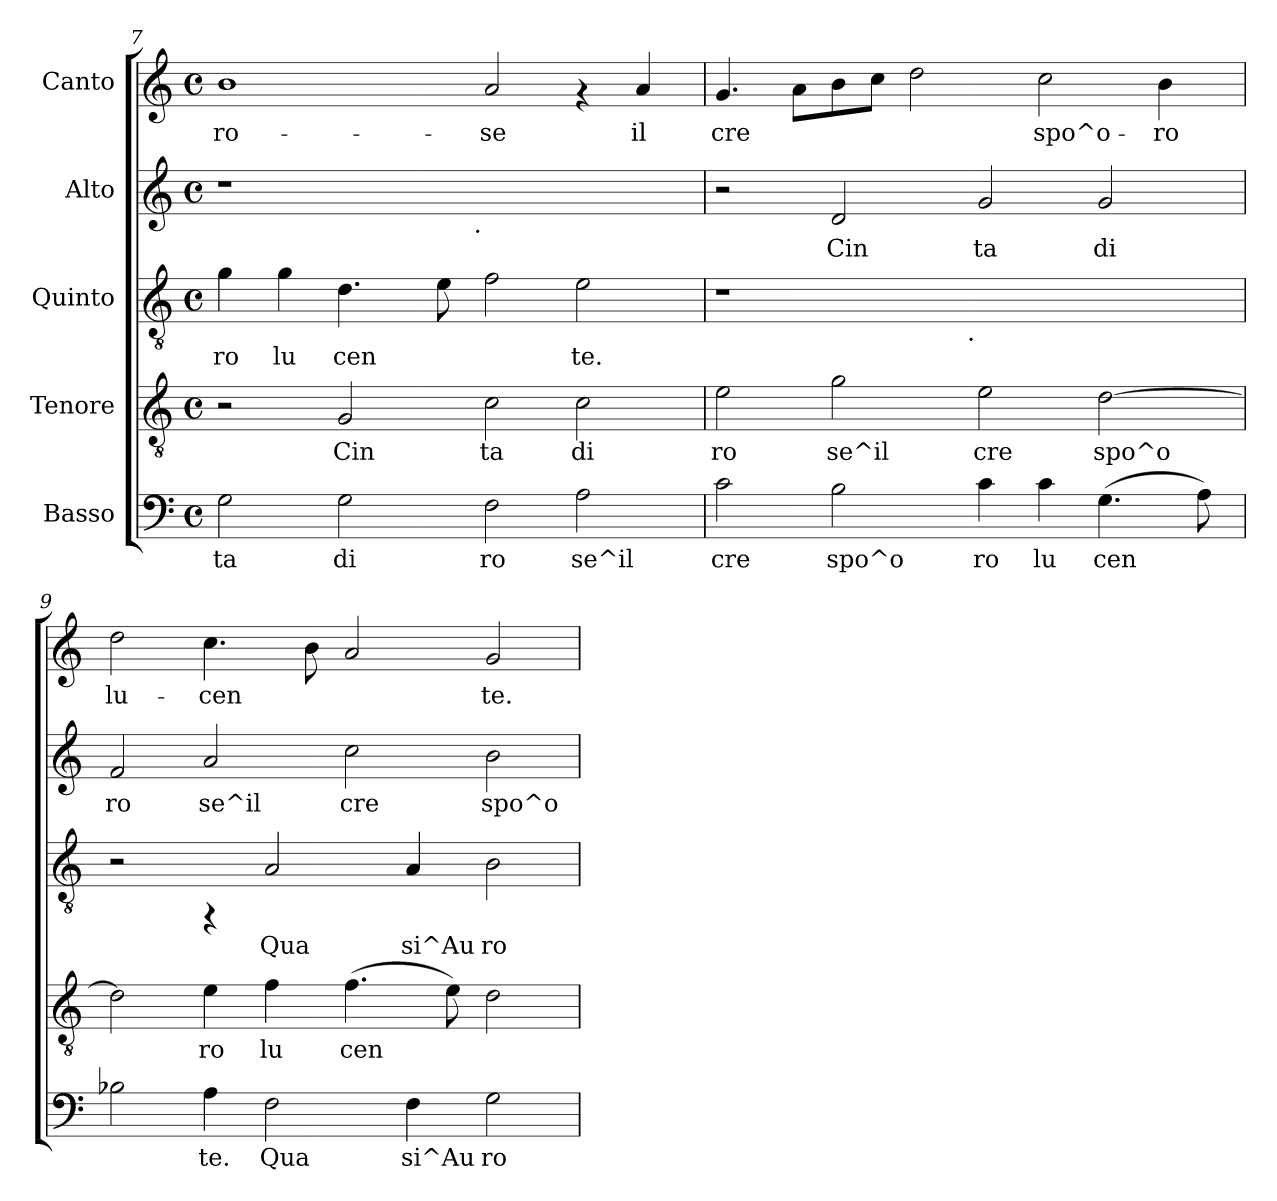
**kern	**text	**kern	**text	**kern	**text	**kern	**text	**kern	**text
*part5	*part5	*part4	*part4	*part3	*part3	*part2	*part2	*part1	*part1
*staff5	*staff5	*staff4	*staff4	*staff3	*staff3	*staff2	*staff2	*staff1	*staff1
*I"Basso	*	*I"Tenore	*	*I"Quinto	*	*I"Alto	*	*I"Canto	*
*clefF4	*	*clefGv2	*	*clefGv2	*	*clefG2	*	*clefG2	*
*k[]	*	*k[]	*	*k[]	*	*k[]	*	*k[]	*
*C:	*	*C:	*	*C:	*	*C:	*	*C:	*
*M4/4	*	*M4/4	*	*M4/4	*	*M4/4	*	*M4/4	*
*met(c)	*	*met(c)	*	*met(c)	*	*met(c)	*	*met(c)	*
=7	=7	=7	=7	=7	=7	=7	=7	=7	=7
!	!LO:LY:b:cj	!	!	!	!LO:LY:b:cj	!	!	!	!LO:LY:b:cj
*	*	*	*	*	*	*^	*	*	*
2G\	ta	2r	.	4g\	ro	1r	2ryy	.	1b	ro-
!	!	!	!	!	!LO:LY:b:cj	!	!	!	!	!
.	.	.	.	4g\	lu	.	.	.	.	.
!	!LO:LY:b:cj	!	!LO:LY:b:cj	!	!LO:LY:b:cj	!	!	!	!	!
2G\	di	2G/	Cin	4.d\	cen	.	4ryy	.	.	.
.	.	.	.	.	.	.	8...ryy	.	.	.
!	!	!	!	!	!LO:LY:b:cj	!	!	!	!	!
.	.	.	.	8e\	.	.	.	.	.	.
!	!	!	!	!	!	!	!LO:TX:b:t=.	!	!	!
.	.	.	.	.	.	.	1ryy	.	.	.
!	!LO:LY:b:cj	!	!LO:LY:b:cj	!	!LO:LY:b:cj	!	!	!	!	!LO:LY:b:cj
2F\	ro	2c\	ta	2f\	.	1ryy	.	.	2a/	-se
!	!LO:LY:b:cj	!	!LO:LY:b:cj	!	!LO:LY:b:cj	!	!	!	!	!
2A\	se^il	2c\	di	2e\	te.	.	.	.	4rf	.
!	!	!	!	!	!	!	!	!	!	!LO:LY:b:cj
.	.	.	.	.	.	.	.	.	4a/	il
.	.	.	.	.	.	.	64ryy	.	.	.
=8	=8	=8	=8	=8	=8	=8	=8	=8	=8	=8
!	!LO:LY:b:cj	!	!LO:LY:b:cj	!	!	!	!	!	!	!LO:LY:b:cj
*	*	*	*	*^	*	*v	*v	*	*	*
2c\	cre	2e\	ro	1r	2ryy	.	2r	.	4.g/	cre-
!	!	!	!	!	!	!	!	!	!	!LO:LY:b:cj
.	.	.	.	.	.	.	.	.	8a\L	--
!	!LO:LY:b:cj	!	!LO:LY:b:cj	!	!	!	!	!LO:LY:b:cj	!	!LO:LY:b:cj
2B\	spo^o	2g\	se^il	.	4ryy	.	2d/	Cin	8b\	--
!	!	!	!	!	!	!	!	!	!	!LO:LY:b:cj
.	.	.	.	.	.	.	.	.	8cc\J	--
!	!	!	!	!	!	!	!	!	!	!LO:LY:b:cj
.	.	.	.	.	8...ryy	.	.	.	2dd\	--
!	!	!	!	!	!LO:TX:b:t=.	!	!	!	!	!
.	.	.	.	.	1ryy	.	.	.	.	.
!	!LO:LY:b:cj	!	!LO:LY:b:cj	!	!	!	!	!LO:LY:b:cj	!	!
4c\	ro	2e\	cre	1ryy	.	.	2g/	ta	.	.
!	!LO:LY:b:cj	!	!	!	!	!	!	!	!	!LO:LY:b:cj
4c\	lu	.	.	.	.	.	.	.	2cc\	-spo^o-
!	!LO:LY:b:cj	!	!LO:LY:b:cj	!	!	!	!	!LO:LY:b:cj	!	!
(>4.G\	cen	[>2d\	spo^o	.	.	.	2g/	di	.	.
!	!	!	!	!	!	!	!	!	!	!LO:LY:b:cj
.	.	.	.	.	.	.	.	.	4b\	-ro
!	!LO:LY:b:cj	!	!	!	!	!	!	!	!	!
8A\)	.	.	.	.	.	.	.	.	.	.
.	.	.	.	.	64ryy	.	.	.	.	.
=9	=9	=9	=9	=9	=9	=9	=9	=9	=9	=9
!	!LO:LY:b:cj	!	!LO:LY:b:cj	!	!	!	!	!LO:LY:b:cj	!	!LO:LY:b:cj
*	*	*	*	*v	*v	*	*	*	*	*
2B-X\	.	2d\]	.	2r	.	2f/	ro	2dd\	lu-
!	!LO:LY:b:cj	!	!LO:LY:b:cj	!	!	!	!LO:LY:b:cj	!	!LO:LY:b:cj
4A\	te.	4e\	ro	4rFF	.	2a/	se^il	4.cc\	-cen-
!	!LO:LY:b:cj	!	!LO:LY:b:cj	!	!LO:LY:b:cj	!	!	!	!
2F\	Qua	4f\	lu	2A/	Qua	.	.	.	.
!	!	!	!	!	!	!	!	!	!LO:LY:b:cj
.	.	.	.	.	.	.	.	8b\	--
!	!	!	!LO:LY:b:cj	!	!	!	!LO:LY:b:cj	!	!LO:LY:b:cj
.	.	(>4.f\	cen	.	.	2cc\	cre	2a/	--
!	!LO:LY:b:cj	!	!	!	!LO:LY:b:cj	!	!	!	!
4F\	si^Au	.	.	4A/	si^Au	.	.	.	.
!	!	!	!LO:LY:b:cj	!	!	!	!	!	!
.	.	8e\)	.	.	.	.	.	.	.
!	!LO:LY:b:cj	!	!LO:LY:b:cj	!	!LO:LY:b:cj	!	!LO:LY:b:cj	!	!LO:LY:b:cj
2G\	ro	2d\	.	2B\	ro	2b\	spo^o	2g/	-te.
=	=	=	=	=	=	=	=	=	=
*-	*-	*-	*-	*-	*-	*-	*-	*-	*-
